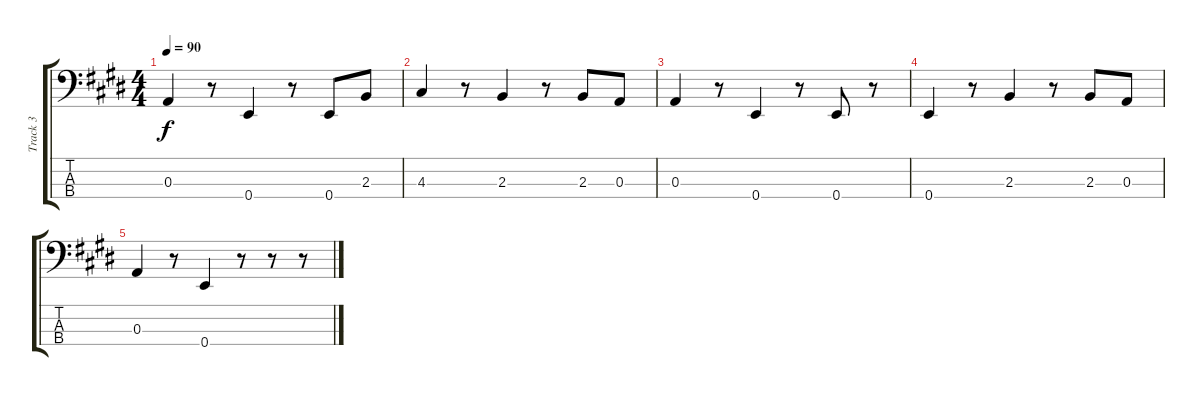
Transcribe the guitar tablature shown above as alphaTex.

\track ("Track 3" "Track 3") {instrument electricbassfinger}
\staff {score tabs}
\tuning (G2 D2 A1 E1) {hide}
\ts (4 4)
\tempo 90
\clef f4
\ks e
0.3.4{dy f} r.8 0.4.4 r.8 0.4.8 2.3.8 |
4.3.4 r.8 2.3.4 r.8 2.3.8 0.3.8 |
0.3.4 r.8 0.4.4 r.8 0.4.8 r.8 |
0.4.4 r.8 2.3.4 r.8 2.3.8 0.3.8 |
0.3.4 r.8 0.4.4 r.8 r.8 r.8
